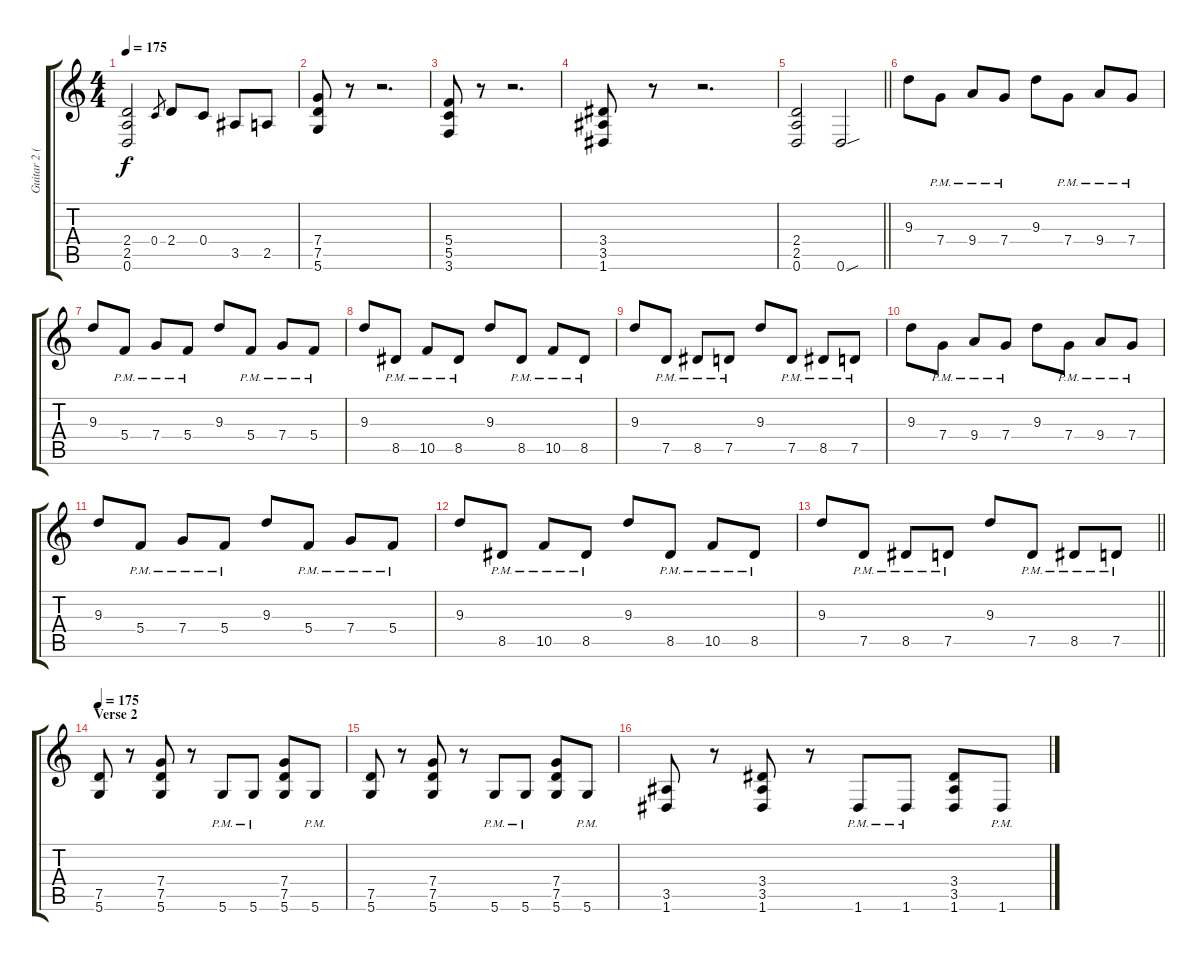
\track ("Guitar 2 (Rhythm)" "Guitar 2 (") {instrument distortionguitar}
\staff {score tabs}
\tuning (D4 A3 F3 C3 G2 D2) {hide}
\ts (4 4)
\tempo 175
\clef g2
\ks c
(2.4 2.5 0.6).2{dy f} 0.4.8{gr} 2.4.8 0.4.8 3.5.8 2.5.8 |
(7.4 7.5 5.6).8 r.8 r.2{d} |
(5.4 5.5 3.6).8 r.8 r.2{d} |
(3.4 3.5 1.6).8 r.8 r.2{d} |
\barLineRight lightlight
(2.4 2.5 0.6).2 0.6{sou}.2 |
9.3.8 7.4{pm}.8 9.4{pm}.8 7.4{pm}.8 9.3.8 7.4{pm}.8 9.4{pm}.8 7.4{pm}.8 |
9.3.8 5.4{pm}.8 7.4{pm}.8 5.4{pm}.8 9.3.8 5.4{pm}.8 7.4{pm}.8 5.4{pm}.8 |
9.3.8 8.5{pm}.8 10.5{pm}.8 8.5{pm}.8 9.3.8 8.5{pm}.8 10.5{pm}.8 8.5{pm}.8 |
9.3.8 7.5{pm}.8 8.5{pm}.8 7.5{pm}.8 9.3.8 7.5{pm}.8 8.5{pm}.8 7.5{pm}.8 |
9.3.8 7.4{pm}.8 9.4{pm}.8 7.4{pm}.8 9.3.8 7.4{pm}.8 9.4{pm}.8 7.4{pm}.8 |
9.3.8 5.4{pm}.8 7.4{pm}.8 5.4{pm}.8 9.3.8 5.4{pm}.8 7.4{pm}.8 5.4{pm}.8 |
9.3.8 8.5{pm}.8 10.5{pm}.8 8.5{pm}.8 9.3.8 8.5{pm}.8 10.5{pm}.8 8.5{pm}.8 |
\barLineRight lightlight
9.3.8 7.5{pm}.8 8.5{pm}.8 7.5{pm}.8 9.3.8 7.5{pm}.8 8.5{pm}.8 7.5{pm}.8 |
\section ("" "Verse 2")
\tempo 175
(7.5 5.6).8 r.8 (7.4 7.5 5.6).8 r.8 5.6{pm}.8 5.6{pm}.8 (7.4 7.5 5.6).8 5.6{pm}.8 |
(7.5 5.6).8 r.8 (7.4 7.5 5.6).8 r.8 5.6{pm}.8 5.6{pm}.8 (7.4 7.5 5.6).8 5.6{pm}.8 |
(3.5 1.6).8 r.8 (3.4 3.5 1.6).8 r.8 1.6{pm}.8 1.6{pm}.8 (3.4 3.5 1.6).8 1.6{pm}.8
